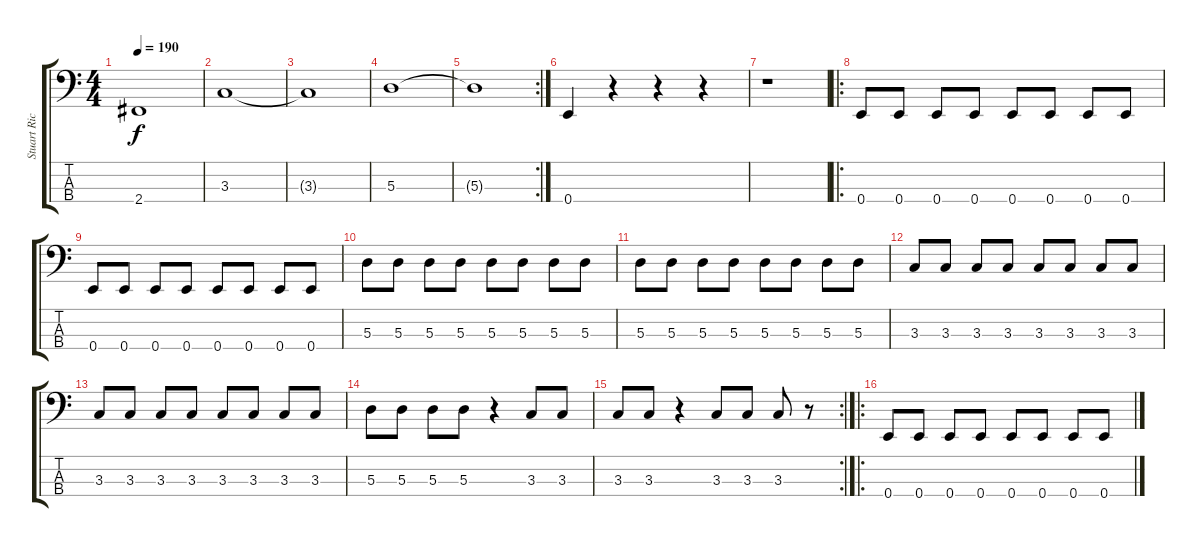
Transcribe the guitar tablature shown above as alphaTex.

\track ("Stuart Richardson" "Stuart Ric") {instrument electricbassfinger}
\staff {score tabs}
\tuning (G2 D2 A1 E1) {hide}
\ts (4 4)
\tempo 190
\clef f4
\ks c
2.4{t}.1{dy f} |
3.3.1 |
3.3{t}.1 |
5.3.1 |
\rc 2
5.3{t}.1 |
0.4.4 r.4 r.4 r.4 |
r.1 |
\ro
0.4.8 0.4.8 0.4.8 0.4.8 0.4.8 0.4.8 0.4.8 0.4.8 |
0.4.8 0.4.8 0.4.8 0.4.8 0.4.8 0.4.8 0.4.8 0.4.8 |
5.3.8 5.3.8 5.3.8 5.3.8 5.3.8 5.3.8 5.3.8 5.3.8 |
5.3.8 5.3.8 5.3.8 5.3.8 5.3.8 5.3.8 5.3.8 5.3.8 |
3.3.8 3.3.8 3.3.8 3.3.8 3.3.8 3.3.8 3.3.8 3.3.8 |
3.3.8 3.3.8 3.3.8 3.3.8 3.3.8 3.3.8 3.3.8 3.3.8 |
5.3.8 5.3.8 5.3.8 5.3.8 r.4 3.3.8 3.3.8 |
\rc 2
3.3.8 3.3.8 r.4 3.3.8 3.3.8 3.3.8 r.8 |
\ro
0.4.8 0.4.8 0.4.8 0.4.8 0.4.8 0.4.8 0.4.8 0.4.8
